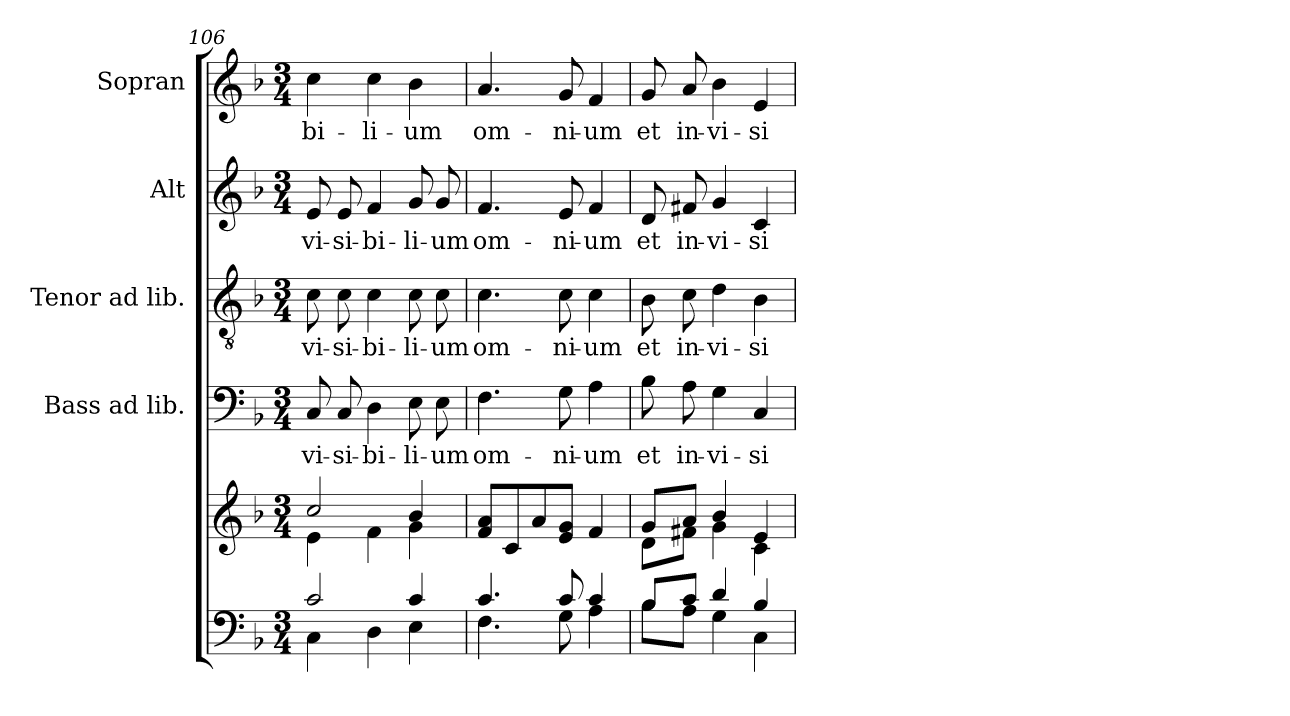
**kern	**kern	**kern	**text	**kern	**text	**kern	**text	**kern	**text
*part5	*part5	*part4	*part4	*part3	*part3	*part2	*part2	*part1	*part1
*staff6	*staff5	*staff4	*staff4	*staff3	*staff3	*staff2	*staff2	*staff1	*staff1
*	*	*I"Bass ad lib.	*	*I"Tenor ad lib.	*	*I"Alt	*	*I"Sopran	*
*	*	*I'B.	*	*I'T.	*	*I'A.	*	*I'S.	*
*clefF4	*clefG2	*clefF4	*	*clefGv2	*	*clefG2	*	*clefG2	*
*k[b-]	*k[b-]	*k[b-]	*	*k[b-]	*	*k[b-]	*	*k[b-]	*
*F:	*F:	*F:	*	*F:	*	*F:	*	*F:	*
*M3/4	*M3/4	*M3/4	*	*M3/4	*	*M3/4	*	*M3/4	*
=106	=106	=106	=106	=106	=106	=106	=106	=106	=106
*^	*^	*	*	*	*	*	*	*	*
!	!	!	!	!	!LO:LY:b	!	!LO:LY:b	!	!LO:LY:b	!	!LO:LY:b
2c/	4C\	2cc/	4e\	8C/	vi-	8c\	vi-	8e/	vi-	4cc\	-bi-
!	!	!	!	!	!LO:LY:b	!	!LO:LY:b	!	!LO:LY:b	!	!
.	.	.	.	8C/	-si-	8c\	-si-	8e/	-si-	.	.
!	!	!	!	!	!LO:LY:b	!	!LO:LY:b	!	!LO:LY:b	!	!LO:LY:b
.	4D\	.	4f\	4D\	-bi-	4c\	-bi-	4f/	-bi-	4cc\	-li-
!	!	!	!	!	!LO:LY:b	!	!LO:LY:b	!	!LO:LY:b	!	!LO:LY:b
4c/	4E\	4b-/	4g\	8E\	-li-	8c\	-li-	8g/	-li-	4b-\	-um
!	!	!	!	!	!LO:LY:b	!	!LO:LY:b	!	!LO:LY:b	!	!
.	.	.	.	8E\	-um	8c\	-um	8g/	-um	.	.
*	*	*v	*v	*	*	*	*	*	*	*	*
=107	=107	=107	=107	=107	=107	=107	=107	=107	=107	=107
!	!	!	!	!LO:LY:b	!	!LO:LY:b	!	!LO:LY:b	!	!LO:LY:b
4.c/	4.F\	8f/ 8a/L	4.F\	om-	4.c\	om-	4.f/	om-	4.a/	om-
.	.	8c/	.	.	.	.	.	.	.	.
.	.	8a/	.	.	.	.	.	.	.	.
!	!	!	!	!LO:LY:b	!	!LO:LY:b	!	!LO:LY:b	!	!LO:LY:b
8c/	8G\	8e/ 8g/J	8G\	-ni-	8c\	-ni-	8e/	-ni-	8g/	-ni-
!	!	!	!	!LO:LY:b	!	!LO:LY:b	!	!LO:LY:b	!	!LO:LY:b
4c/	4A\	4f/	4A\	-um	4c\	-um	4f/	-um	4f/	-um
!!LO:LB:g=z
=108	=108	=108	=108	=108	=108	=108	=108	=108	=108	=108
*	*	*^	*	*	*	*	*	*	*	*
!	!	!	!	!	!LO:LY:b	!	!LO:LY:b	!	!LO:LY:b	!	!LO:LY:b
8B-/L	8B-\L	8g/L	8d\L	8B-\	et	8B-\	et	8d/	et	8g/	et
!	!	!	!	!	!LO:LY:b	!	!LO:LY:b	!	!LO:LY:b	!	!LO:LY:b
8c/J	8A\J	8a/J	8f#X\J	8A\	in-	8c\	in-	8f#X/	in-	8a/	in-
!	!	!	!	!	!LO:LY:b	!	!LO:LY:b	!	!LO:LY:b	!	!LO:LY:b
4d/	4G\	4b-/	4g\	4G\	-vi-	4d\	-vi-	4g/	-vi-	4b-\	-vi-
!	!	!	!	!	!LO:LY:b	!	!LO:LY:b	!	!LO:LY:b	!	!LO:LY:b
4B-/	4C\	4e/	4c\	4C/	-si-	4B-\	-si-	4c/	-si-	4e/	-si-
*v	*v	*	*	*	*	*	*	*	*	*	*
*	*v	*v	*	*	*	*	*	*	*	*
=	=	=	=	=	=	=	=	=	=
*-	*-	*-	*-	*-	*-	*-	*-	*-	*-
